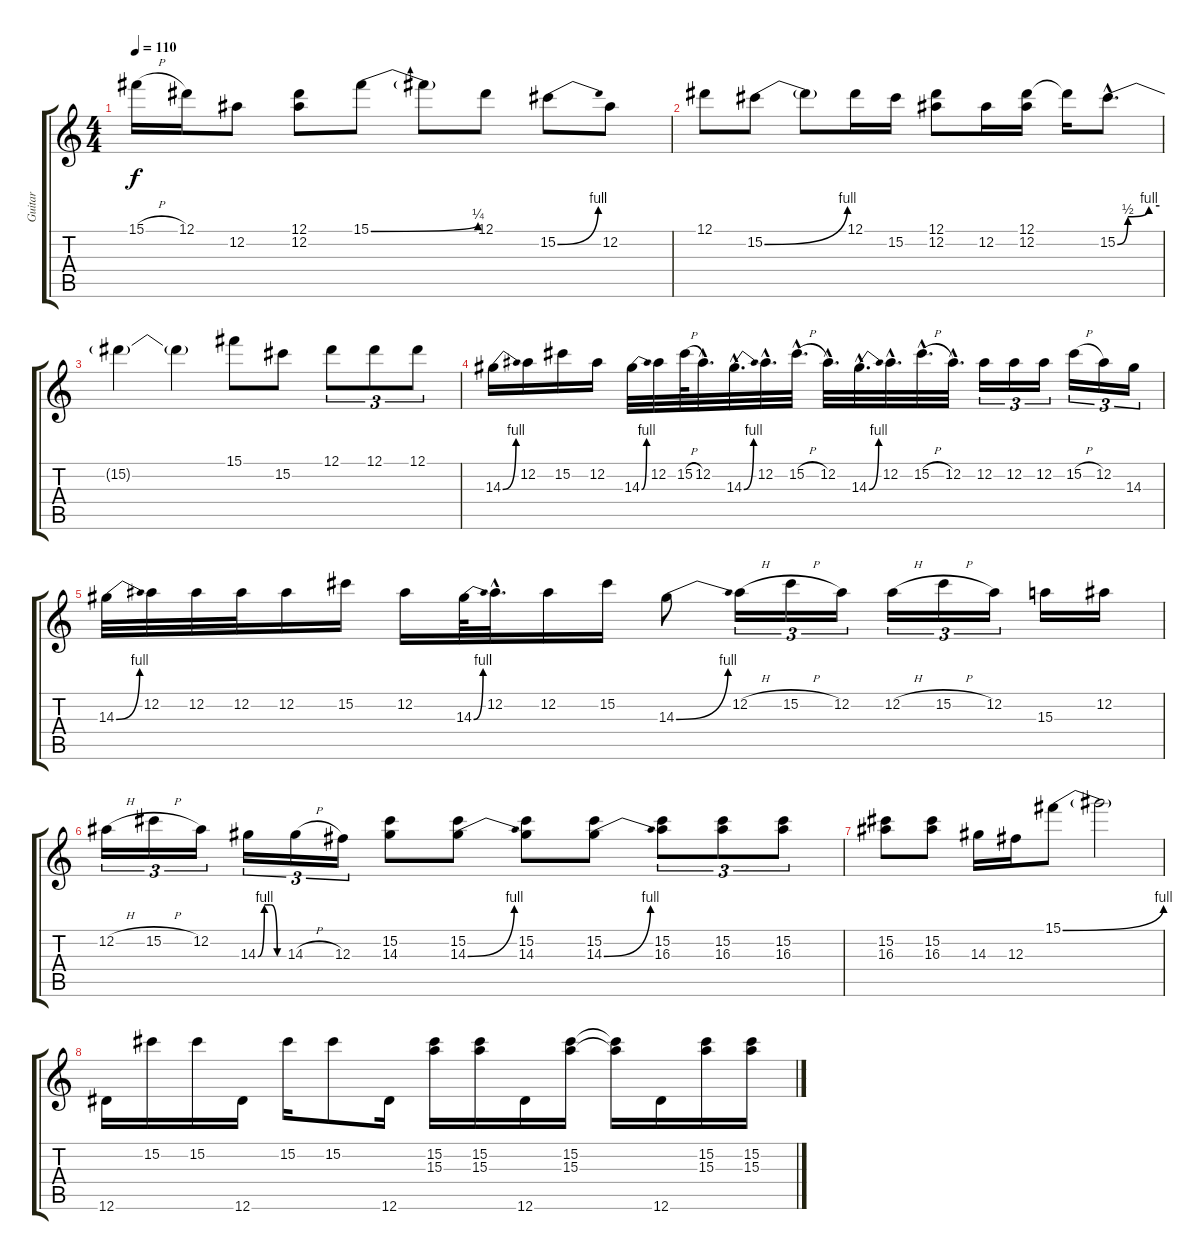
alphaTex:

\track ("Guitar" "Guitar") {instrument overdrivenguitar}
\staff {score tabs}
\tuning (Eb4 Bb3 Gb3 Db3 Ab2 Eb2) {hide}
\ts (4 4)
\tempo 110
\clef g2
\ks c
15.1{h}.16{dy f} 12.1.16 12.2.8 (12.1 12.2).8 15.1{be (bend 0 0 60 1)}.8 15.1{t}.8 12.1.8 15.2{be (bend 0 0 60 4)}.8 12.2.8 |
12.1.8 15.2{be (bend 0 0 60 4)}.8 15.2{t}.8 12.1.16 15.2.16 (12.1 12.2).8 12.2.16 (12.1 12.2).16 12.1{t}.16 15.2{be (custom 0 0 15 2 45 4 60 4) hac}.8{d} |
15.2{t}.4 15.2{t}.4 15.1.8 15.2.8 12.1.8{tu (3 2)} 12.1.8{tu (3 2)} 12.1.8{tu (3 2)} |
14.3{be (bend 0 0 60 4)}.16 12.2.16 15.2.16 12.2.16 14.3{be (bend 0 0 60 4)}.32 12.2.32 15.2{h}.64 12.2{hac}.32{d} 14.3{be (bend 0 0 60 4) hac}.32{d} 12.2{hac}.32{d} 15.2{h hac}.32{d} 12.2{hac}.32{d} 14.3{be (bend 0 0 60 4) hac}.32{d} 12.2{hac}.32{d} 15.2{h hac}.32{d} 12.2{hac}.32{d} 12.2.16{tu (3 2)} 12.2.16{tu (3 2)} 12.2.16{tu (3 2)} 15.2{h}.16{tu (3 2)} 12.2.16{tu (3 2)} 14.3.16{tu (3 2)} |
14.3{be (bend 0 0 60 4)}.32 12.2.32 12.2.32 12.2.32 12.2.16 15.2.16 12.2.16 14.3{be (bend 0 0 60 4)}.64 12.2{hac}.32{d} 12.2.16 15.2.16 14.3{be (bend 0 0 60 4)}.8 12.2{h}.16{tu (3 2)} 15.2{h}.16{tu (3 2)} 12.2.16{tu (3 2)} 12.2{h}.16{tu (3 2)} 15.2{h}.16{tu (3 2)} 12.2.16{tu (3 2)} 15.3.16 12.2.16 |
12.2{h}.16{tu (3 2)} 15.2{h}.16{tu (3 2)} 12.2.16{tu (3 2)} 14.3{be (custom 0 0 15 4 30 4 45 0 60 0)}.16{tu (3 2)} 14.3{h}.16{tu (3 2)} 12.3.16{tu (3 2)} (15.2 14.3).8 (15.2 14.3{be (bend 0 0 60 4)}).8 (15.2 14.3).8 (15.2 14.3{be (bend 0 0 60 4)}).8 (15.2 16.3).8{tu (3 2)} (15.2 16.3).8{tu (3 2)} (15.2 16.3).8{tu (3 2)} |
(15.2 16.3).8 (15.2 16.3).8 14.3.16 12.3.16 15.1{be (bend 0 0 60 4)}.8 15.1{t}.2 |
12.6.16 15.2.16 15.2.16 12.6.16 15.2.16 15.2.8 12.6.16 (15.2 15.3).16 (15.2 15.3).16 12.6.16 (15.2 15.3).16 (15.2{t} 15.3{t}).16 12.6.16 (15.2 15.3).16 (15.2 15.3).16
